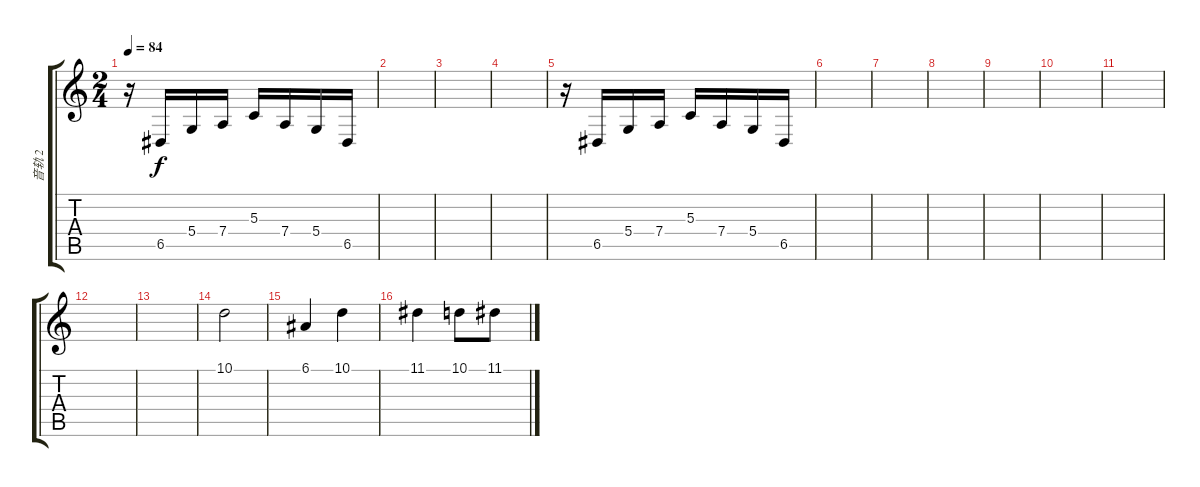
\track ("音轨 2" "音轨 2") {instrument panflute}
\staff {score tabs}
\tuning (E4 B3 G3 D3 A2 E2) {hide}
\ts (2 4)
\tempo 84
\clef g2
\ks c
r.16{dy f} 6.5.16 5.4.16 7.4.16 5.3.16 7.4.16 5.4.16 6.5.16 |
|
|
|
r.16 6.5.16 5.4.16 7.4.16 5.3.16 7.4.16 5.4.16 6.5.16 |
|
|
|
|
|
|
|
|
10.1.2 |
6.1.4 10.1.4 |
11.1.4 10.1.8 11.1.8
